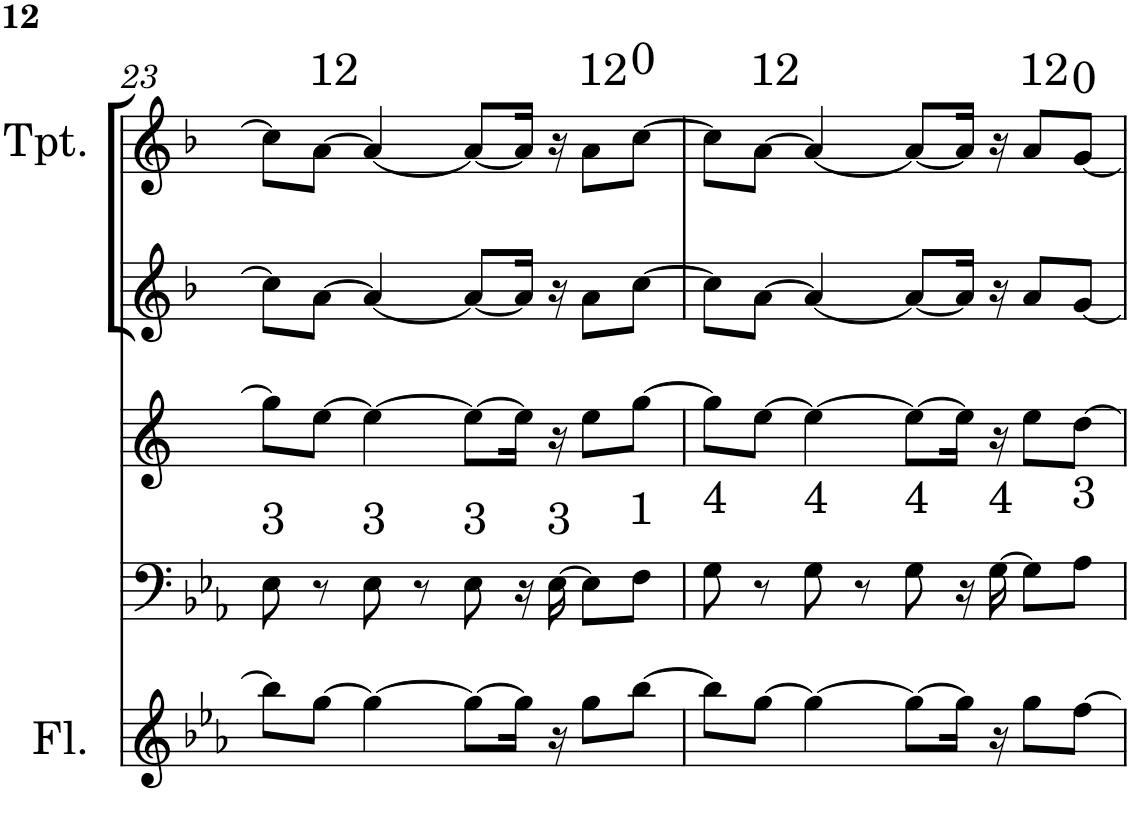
**kern	**kern	**kern	**kern	**kern
*part5	*part4	*part3	*part2	*part1
*staff5	*staff4	*staff3	*staff2	*staff1
*I"Flauta	*I"Trombone	*I"Saxofone Alto	*I"Trompete Bb	*I"Trumpet in Bb
*I'Fl.	*I'Trb	*	*I'Tpt	*I'Tpt.
!!LO:PB:g=z
*clefG2	*clefF4	*clefG2	*clefG2	*clefG2
*	*	*Trd5c9	*Trd1c2	*Trd1c2
*k[b-e-a-]	*k[b-e-a-]	*k[]	*k[b-]	*k[b-]
*E-:	*E-:	*	*F:	*F:
*M4/4	*M4/4	*M4/4	*M4/4	*M4/4
=23	=23	=23	=23	=23
!	!LO:TX:a:t=3	!	!	!
8bb-\L]	8E-\	8gg\L]	8cc\L]	8cc\L]
!	!	!	!	!LO:TX:a:t=12
[>8gg\J	8r	[>8ee\J	[>8a\J	[>8a\J
!	!LO:TX:a:t=3	!	!	!
4gg\_	8E-\	4ee\_	4a/_	4a/_
.	8r	.	.	.
!	!LO:TX:a:t=3	!	!	!
8gg\L_	8E-\	8ee\L_	8a/L_	8a/L_
16gg\Jk]	16r	16ee\Jk]	16a/Jk]	16a/Jk]
!	!LO:TX:a:t=3	!	!	!
16r	[>16E-\	16r	16r	16r
!	!	!	!	!LO:TX:a:t=12
8gg\L	8E-\L]	8ee\L	8a\L	8a\L
!	!	!	!	!LO:TX:a:t=0
!	!LO:TX:a:t=1	!	!	!
[>8bb-\J	8F\J	[>8gg\J	[>8cc\J	[>8cc\J
=24	=24	=24	=24	=24
!	!LO:TX:a:t=4	!	!	!
8bb-\L]	8G\	8gg\L]	8cc\L]	8cc\L]
!	!	!	!	!LO:TX:a:t=12
[>8gg\J	8r	[>8ee\J	[>8a\J	[>8a\J
!	!LO:TX:a:t=4	!	!	!
4gg\_	8G\	4ee\_	4a/_	4a/_
.	8r	.	.	.
!	!LO:TX:a:t=4	!	!	!
8gg\L_	8G\	8ee\L_	8a/L_	8a/L_
16gg\Jk]	16r	16ee\Jk]	16a/Jk]	16a/Jk]
!	!LO:TX:a:t=4	!	!	!
16r	[>16G\	16r	16r	16r
!	!	!	!	!LO:TX:a:t=12
8gg\L	8G\L]	8ee\L	8a/L	8a/L
!	!	!	!	!LO:TX:a:t=0
!	!LO:TX:a:t=3	!	!	!
[>8ff\J	8A-\J	[>8dd\J	[<8g/J	[<8g/J
=	=	=	=	=
*-	*-	*-	*-	*-
